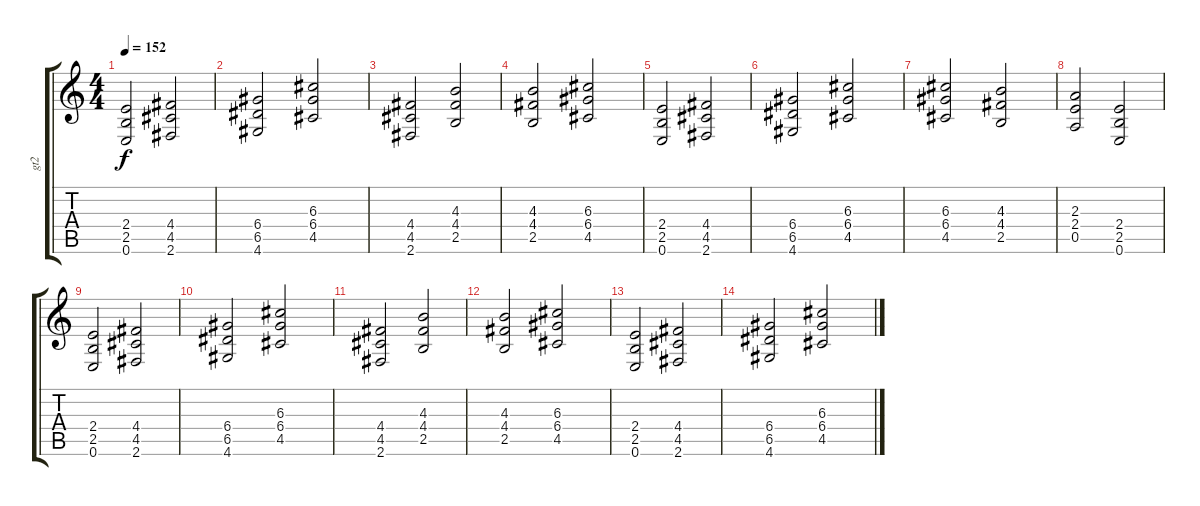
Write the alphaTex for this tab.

\track ("gt2" "gt2") {instrument distortionguitar}
\staff {score tabs}
\tuning (E4 B3 G3 D3 A2 E2) {hide}
\ts (4 4)
\tempo 152
\clef g2
\ks c
(2.4 2.5 0.6).2{dy f} (4.4 4.5 2.6).2 |
(6.4 6.5 4.6).2 (6.3 6.4 4.5).2 |
(4.4 4.5 2.6).2 (4.3 4.4 2.5).2 |
(4.3 4.4 2.5).2 (6.3 6.4 4.5).2 |
(2.4 2.5 0.6).2 (4.4 4.5 2.6).2 |
(6.4 6.5 4.6).2 (6.3 6.4 4.5).2 |
(6.3 6.4 4.5).2 (4.3 4.4 2.5).2 |
(2.3 2.4 0.5).2 (2.4 2.5 0.6).2 |
(2.4 2.5 0.6).2 (4.4 4.5 2.6).2 |
(6.4 6.5 4.6).2 (6.3 6.4 4.5).2 |
(4.4 4.5 2.6).2 (4.3 4.4 2.5).2 |
(4.3 4.4 2.5).2 (6.3 6.4 4.5).2 |
(2.4 2.5 0.6).2 (4.4 4.5 2.6).2 |
(6.4 6.5 4.6).2 (6.3 6.4 4.5).2
